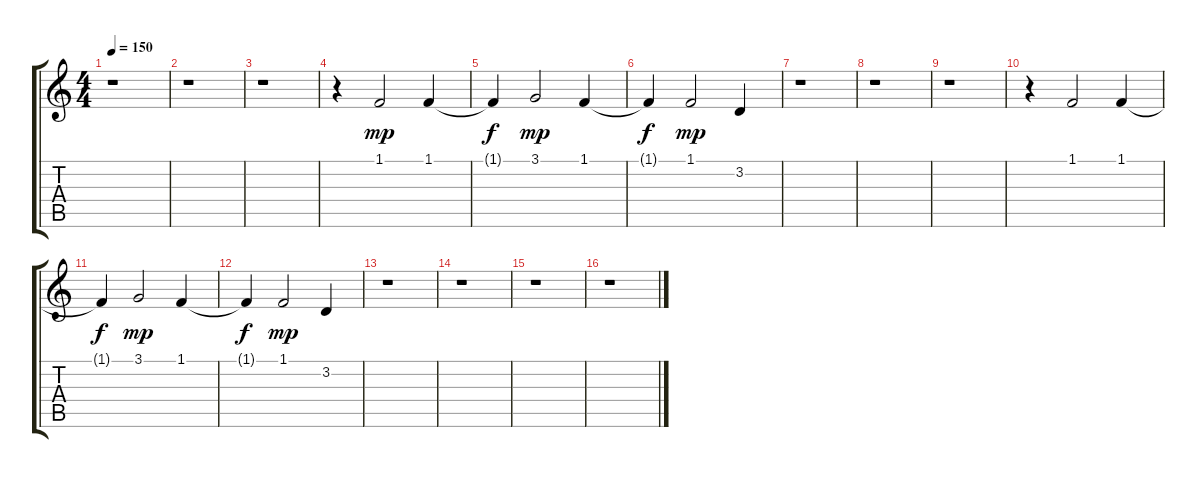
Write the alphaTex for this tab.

\track "" {instrument orchestrahit}
\staff {score tabs}
\tuning (E4 B3 G3 D3 A2 E2) {hide}
\ts (4 4)
\tempo 150
\clef g2
\ks c
r.1{dy mp} |
r.1 |
r.1 |
r.4 1.1.2 1.1.4 |
1.1{t}.4{dy f} 3.1.2{dy mp} 1.1.4 |
1.1{t}.4{dy f} 1.1.2{dy mp} 3.2.4 |
r.1 |
r.1 |
r.1 |
r.4 1.1.2 1.1.4 |
1.1{t}.4{dy f} 3.1.2{dy mp} 1.1.4 |
1.1{t}.4{dy f} 1.1.2{dy mp} 3.2.4 |
r.1 |
r.1 |
r.1 |
r.1
